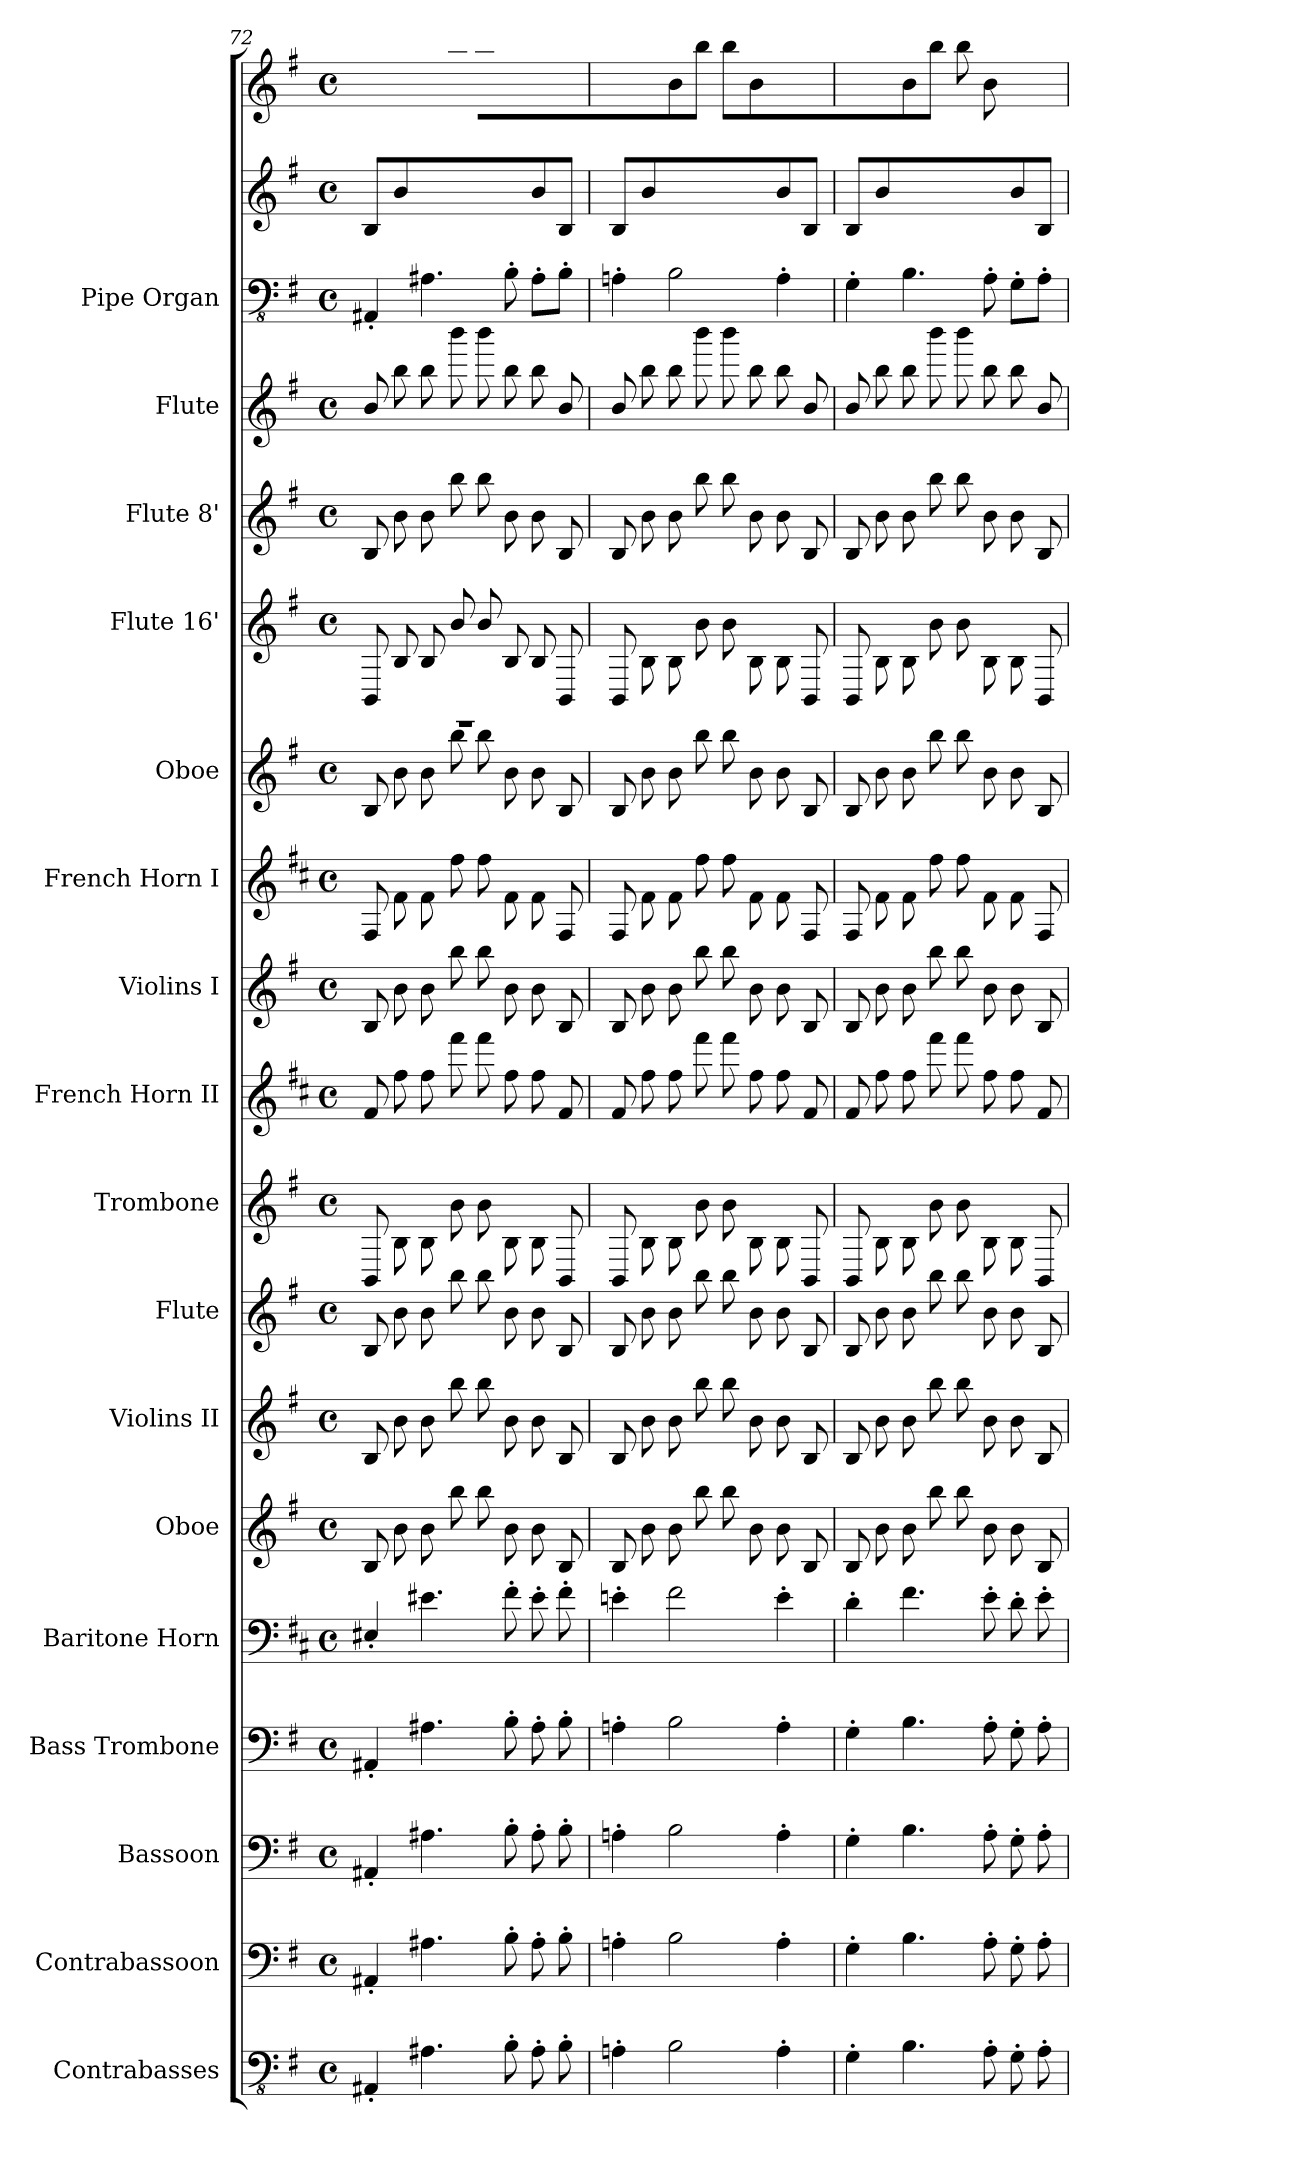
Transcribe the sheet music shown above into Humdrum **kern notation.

**kern	**kern	**kern	**kern	**kern	**kern	**kern	**kern	**kern	**kern	**kern	**kern	**kern	**kern	**kern	**kern	**kern	**kern	**kern
*part17	*part16	*part15	*part14	*part13	*part12	*part11	*part10	*part9	*part8	*part7	*part6	*part5	*part4	*part3	*part2	*part1	*part1	*part1
*staff19	*staff18	*staff17	*staff16	*staff15	*staff14	*staff13	*staff12	*staff11	*staff10	*staff9	*staff8	*staff7	*staff6	*staff5	*staff4	*staff3	*staff2	*staff1
*I"Contrabasses	*I"Contrabassoon	*I"Bassoon	*I"Bass Trombone	*I"Baritone Horn	*I"Oboe	*I"Violins II	*I"Flute	*I"Trombone	*I"French Horn II	*I"Violins I	*I"French Horn I	*I"Oboe	*I"Flute 16'	*I"Flute 8'	*I"Flute	*I"Pipe Organ	*	*
*I'Cbs.	*I'Cbsn.	*I'Bsn.	*I'B. Tbn.	*I'Bar. Hn.	*I'Ob.	*I'Vlns. II	*I'Fl.	*I'Tbn.	*I'Fr. Hrn. II	*I'Vlns. I	*I'Fr. Hrn. I	*I'Ob.	*I'Fl. 16'	*I'Fl. 8'	*I'Fl.	*I'Org.	*	*
!!LO:LB:g=z
*clefFv4	*clefF4	*clefF4	*clefF4	*clefF4	*clefG2	*clefG2	*clefG2	*clefG2	*clefG2	*clefG2	*clefG2	*clefG2	*clefG2	*clefG2	*clefG2	*clefFv4	*clefG2	*clefG2
*	*ITrd7c12	*	*	*ITrd4c7	*	*	*	*	*ITrd4c7	*	*ITrd4c7	*	*	*	*	*	*	*
*k[f#]	*k[f#]	*k[f#]	*k[f#]	*k[f#]	*k[f#]	*k[f#]	*k[f#]	*k[f#]	*k[f#]	*k[f#]	*k[f#]	*k[f#]	*k[f#]	*k[f#]	*k[f#]	*k[f#]	*k[f#]	*k[f#]
*M4/4	*M4/4	*M4/4	*M4/4	*M4/4	*M4/4	*M4/4	*M4/4	*M4/4	*M4/4	*M4/4	*M4/4	*M4/4	*M4/4	*M4/4	*M4/4	*M4/4	*M4/4	*M4/4
*met(c)	*met(c)	*met(c)	*met(c)	*met(c)	*met(c)	*met(c)	*met(c)	*met(c)	*met(c)	*met(c)	*met(c)	*met(c)	*met(c)	*met(c)	*met(c)	*met(c)	*met(c)	*met(c)
=72	=72	=72	=72	=72	=72	=72	=72	=72	=72	=72	=72	=72	=72	=72	=72	=72	=72	=72
*	*	*	*	*	*	*	*	*	*	*	*	*	*^	*	*	*	*^	*
4AAA#X'!/	4AAA#X'!/	4AA#X'!/	4AA#X'!/	4AA#X'!/	8B!/	8B!/	8B!/	8BB!/	8B!/	8B!/	8BB!/	8B/	8BB!/	1r	8B!/	8b/	4AAA#X'/	8B/L	1ryy	4ryy
.	.	.	.	.	8b!\	8b!\	8b!\	8B!\	8b!\	8b!\	8B!\	8b\	8B!/	.	8b!\	8bb\	.	8b/	.	.
4.AA#X!\	4.AA#X!\	4.A#X!\	4.A#X!\	4.A#X!\	8b!\	8b!\	8b!\	8B!\	8b!\	8b!\	8B!\	8b\	8B!/	.	8b!\	8bb\	4.AA#X\	2ryy	.	8b\
.	.	.	.	.	8bb!\	8bb!\	8bb!\	8b!\	8bb!\	8bb!\	8b!\	8bb\	8b!/	.	8bb!\	8bbb\	.	.	.	8bb\J
.	.	.	.	.	8bb!\	8bb!\	8bb!\	8b!\	8bb!\	8bb!\	8b!\	8bb\	8b!/	.	8bb!\	8bbb\	.	.	.	8bb\L
8BB'!\	8BB'!\	8B'!\	8B'!\	8B'!\	8b!\	8b!\	8b!\	8B!\	8b!\	8b!\	8B!\	8b\	8B!/	.	8b!\	8bb\	8BB'\	.	.	8b\
8AA#'!\	8AA#'!\	8A#'!\	8A#'!\	8A#'!\	8b!\	8b!\	8b!\	8B!\	8b!\	8b!\	8B!\	8b\	8B!/	.	8b!\	8bb\	8AA#'\L	8b/	.	4ryy
8BB'!\	8BB'!\	8B'!\	8B'!\	8B'!\	8B!/	8B!/	8B!/	8BB!/	8B!/	8B!/	8BB!/	8B/	8BB!/	.	8B!/	8b/	8BB'\J	8B/J	.	.
*	*	*	*	*	*	*	*	*	*	*	*	*	*v	*v	*	*	*	*	*	*
=73	=73	=73	=73	=73	=73	=73	=73	=73	=73	=73	=73	=73	=73	=73	=73	=73	=73	=73	=73
4AAn'!\	4AAn'!\	4An'!\	4An'!\	4An'!\	8B!/	8B!/	8B!/	8BB!/	8B!/	8B!/	8BB!/	8B/	8BB!/	8B!/	8b/	4AAn'\	8B/L	1ryy	4ryy
.	.	.	.	.	8b!\	8b!\	8b!\	8B!\	8b!\	8b!\	8B!\	8b\	8B!\	8b!\	8bb\	.	8b/	.	.
2BB!\	2BB!\	2B!\	2B!\	2B!\	8b!\	8b!\	8b!\	8B!\	8b!\	8b!\	8B!\	8b\	8B!\	8b!\	8bb\	2BB\	2ryy	.	8b\
.	.	.	.	.	8bb!\	8bb!\	8bb!\	8b!\	8bb!\	8bb!\	8b!\	8bb\	8b!\	8bb!\	8bbb\	.	.	.	8bb\J
.	.	.	.	.	8bb!\	8bb!\	8bb!\	8b!\	8bb!\	8bb!\	8b!\	8bb\	8b!\	8bb!\	8bbb\	.	.	.	8bb\L
.	.	.	.	.	8b!\	8b!\	8b!\	8B!\	8b!\	8b!\	8B!\	8b\	8B!\	8b!\	8bb\	.	.	.	8b\
4AA'!\	4AA'!\	4A'!\	4A'!\	4A'!\	8b!\	8b!\	8b!\	8B!\	8b!\	8b!\	8B!\	8b\	8B!\	8b!\	8bb\	4AA'\	8b/	.	4ryy
.	.	.	.	.	8B!/	8B!/	8B!/	8BB!/	8B!/	8B!/	8BB!/	8B/	8BB!/	8B!/	8b/	.	8B/J	.	.
=74	=74	=74	=74	=74	=74	=74	=74	=74	=74	=74	=74	=74	=74	=74	=74	=74	=74	=74	=74
4GG'!\	4GG'!\	4G'!\	4G'!\	4G'!\	8B!/	8B!/	8B!/	8BB!/	8B!/	8B!/	8BB!/	8B/	8BB!/	8B!/	8b/	4GG'\	8B/L	1ryy	4ryy
.	.	.	.	.	8b!\	8b!\	8b!\	8B!\	8b!\	8b!\	8B!\	8b\	8B!\	8b!\	8bb\	.	8b/	.	.
4.BB!\	4.BB!\	4.B!\	4.B!\	4.B!\	8b!\	8b!\	8b!\	8B!\	8b!\	8b!\	8B!\	8b\	8B!\	8b!\	8bb\	4.BB\	2ryy	.	8b\
.	.	.	.	.	8bb!\	8bb!\	8bb!\	8b!\	8bb!\	8bb!\	8b!\	8bb\	8b!\	8bb!\	8bbb\	.	.	.	8bb\J
.	.	.	.	.	8bb!\	8bb!\	8bb!\	8b!\	8bb!\	8bb!\	8b!\	8bb\	8b!\	8bb!\	8bbb\	.	.	.	8bb\L
8AA'!\	8AA'!\	8A'!\	8A'!\	8A'!\	8b!\	8b!\	8b!\	8B!\	8b!\	8b!\	8B!\	8b\	8B!\	8b!\	8bb\	8AA'\	.	.	8b\
8GG'!\	8GG'!\	8G'!\	8G'!\	8G'!\	8b!\	8b!\	8b!\	8B!\	8b!\	8b!\	8B!\	8b\	8B!\	8b!\	8bb\	8GG'\L	8b/	.	4ryy
8AA'!\	8AA'!\	8A'!\	8A'!\	8A'!\	8B!/	8B!/	8B!/	8BB!/	8B!/	8B!/	8BB!/	8B/	8BB!/	8B!/	8b/	8AA'\J	8B/J	.	.
*	*	*	*	*	*	*	*	*	*	*	*	*	*	*	*	*	*v	*v	*
=	=	=	=	=	=	=	=	=	=	=	=	=	=	=	=	=	=	=
*-	*-	*-	*-	*-	*-	*-	*-	*-	*-	*-	*-	*-	*-	*-	*-	*-	*-	*-
